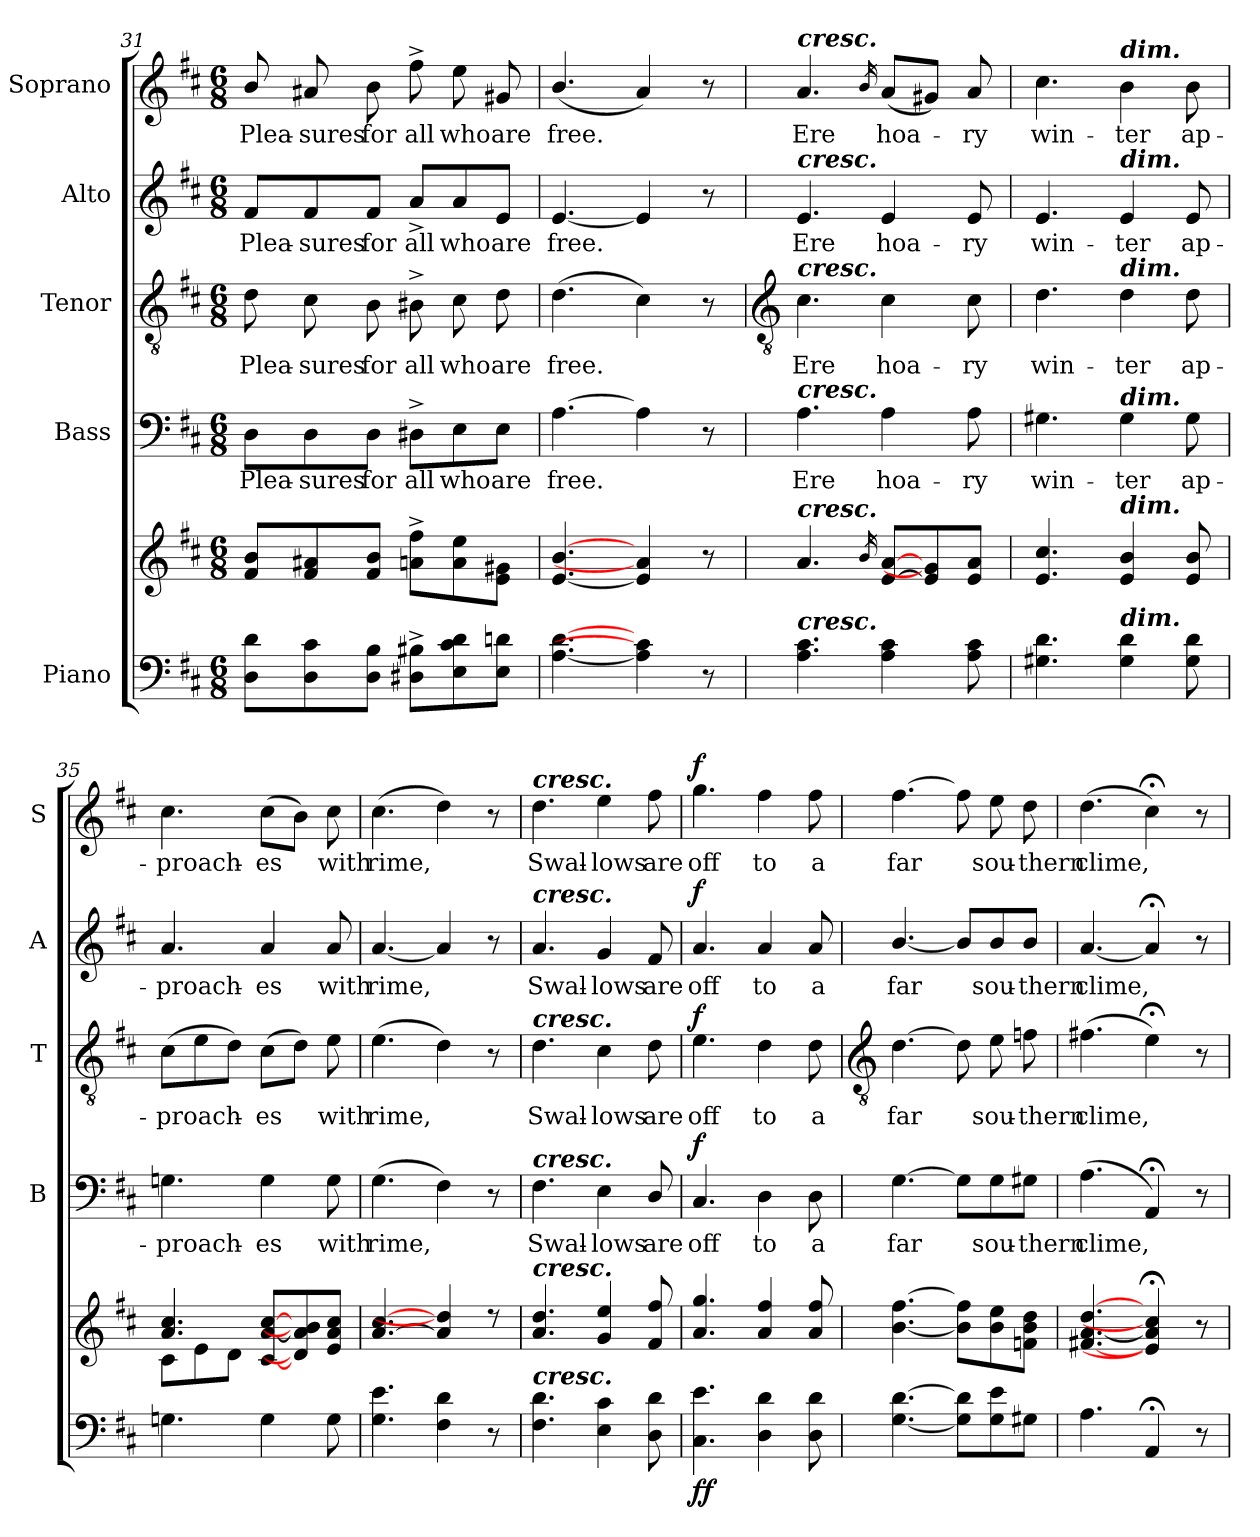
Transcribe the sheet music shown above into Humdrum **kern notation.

**kern	**kern	**dynam	**kern	**text	**dynam	**kern	**text	**dynam	**kern	**text	**dynam	**kern	**text	**dynam
*part5	*part5	*part5	*part4	*part4	*part4	*part3	*part3	*part3	*part2	*part2	*part2	*part1	*part1	*part1
*staff6	*staff5	*staff5/6	*staff4	*staff4	*staff4	*staff3	*staff3	*staff3	*staff2	*staff2	*staff2	*staff1	*staff1	*staff1
*I"Piano	*	*	*I"Bass	*	*	*I"Tenor	*	*	*I"Alto	*	*	*I"Soprano	*	*
*	*	*	*I'B	*	*	*I'T	*	*	*I'A	*	*	*I'S	*	*
*clefF4	*clefG2	*	*clefF4	*	*	*clefGv2	*	*	*clefG2	*	*	*clefG2	*	*
*k[f#c#]	*k[f#c#]	*	*k[f#c#]	*	*	*k[f#c#]	*	*	*k[f#c#]	*	*	*k[f#c#]	*	*
*D:	*D:	*	*D:	*	*	*D:	*	*	*D:	*	*	*D:	*	*
*M6/8	*M6/8	*	*M6/8	*	*	*M6/8	*	*	*M6/8	*	*	*M6/8	*	*
=31	=31	=31	=31	=31	=31	=31	=31	=31	=31	=31	=31	=31	=31	=31
!	!	!	!	!LO:LY:b	!	!	!LO:LY:b	!	!	!LO:LY:b	!	!	!LO:LY:b	!
8D 8dL	8f# 8bL	.	8D\L	Plea-	.	8d	Plea-	.	8f#/L	Plea-	.	8b/	Plea-	.
!	!	!	!	!LO:LY:b	!	!	!LO:LY:b	!	!	!LO:LY:b	!	!	!LO:LY:b	!
8D 8c#	8f# 8a#X	.	8D\	-sures	.	8c#	-sures	.	8f#/	-sures	.	8a#X	-sures	.
!	!	!	!	!LO:LY:b	!	!	!LO:LY:b	!	!	!LO:LY:b	!	!	!LO:LY:b	!
8D 8BJ	8f# 8bJ	.	8D\J	for	.	8B	for	.	8f#/J	for	.	8b	for	.
!	!	!	!	!LO:LY:b	!	!	!LO:LY:b	!	!	!LO:LY:b	!	!	!LO:LY:b	!
8D#X^ 8B#X^L	8an^ 8ff#^L	.	8D#X^\L	all	.	8B#X^	all	.	8a^/L	all	.	8ff#^	all	.
!	!	!	!	!LO:LY:b	!	!	!LO:LY:b	!	!	!LO:LY:b	!	!	!LO:LY:b	!
8E 8c# 8d	8a 8ee	.	8E\	who	.	8c#	who	.	8a/	who	.	8ee	who	.
!	!	!	!	!LO:LY:b	!	!	!LO:LY:b	!	!	!LO:LY:b	!	!	!LO:LY:b	!
8E 8dnJ	8e 8g#XJ	.	8E\J	are	.	8d	are	.	8e/J	are	.	8g#X	are	.
=32	=32	=32	=32	=32	=32	=32	=32	=32	=32	=32	=32	=32	=32	=32
!	!	!	!	!LO:LY:b	!	!	!LO:LY:b	!	!	!LO:LY:b	!	!	!LO:LY:b	!
[4.A [4.d	[4.e/ [4.b/	.	[4.A	free.	.	(>4.d	free.	.	[4.e	free.	.	(<4.b/	free.	.
4A] 4c#]	4e] 4a]	.	4A]	.	.	4c#)	.	.	4e]	.	.	4a)	.	.
8r	8r	.	8r	.	.	8r	.	.	8r	.	.	8r	.	.
!!LO:LB:g=z
=33	=33	=33	=33	=33	=33	=33	=33	=33	=33	=33	=33	=33	=33	=33
*	*	*	*	*	*	*clefGv2	*	*	*	*	*	*	*	*
*	*^	*	*	*	*	*	*	*	*	*	*	*	*	*
!	!	!	!	!	!	!	!	!	!	!	!	!	!LO:TX:a:Bi:t=cresc.	!	!
!	!	!	!	!	!	!	!	!	!	!LO:TX:a:Bi:t=cresc.	!	!	!	!	!
!	!	!	!	!	!	!	!LO:TX:a:Bi:t=cresc.	!	!	!	!	!	!	!	!
!	!	!	!	!LO:TX:a:Bi:t=cresc.	!	!	!	!	!	!	!	!	!	!	!
!	!LO:TX:a:Bi:t=cresc.	!	!	!	!	!	!	!	!	!	!	!	!	!	!
!LO:TX:a:Bi:t=cresc.	!	!	!	!	!	!	!	!	!	!	!	!	!	!	!
!	!	!LO:N:vis=1	!	!	!LO:LY:b	!	!	!LO:LY:b	!	!	!LO:LY:b	!	!	!LO:LY:b	!
4.A 4.c#	4.a	2.ryy	.	4.A	Ere	.	4.c#	Ere	.	4.e	Ere	.	4.a	Ere	.
.	16qb/	.	.	.	.	.	.	.	.	.	.	.	16qb/	.	.
!	!	!	!	!	!LO:LY:b	!	!	!LO:LY:b	!	!	!LO:LY:b	!	!	!LO:LY:b	!
4A 4c#	[8e [8aL	.	.	4A	hoa-	.	4c#	hoa-	.	4e	hoa-	.	(<8aL	hoa-	.
.	8e] 8g#]	.	.	.	.	.	.	.	.	.	.	.	8g#XJ)	.	.
!	!	!	!	!	!LO:LY:b	!	!	!LO:LY:b	!	!	!LO:LY:b	!	!	!LO:LY:b	!
8A 8c#	8e 8aJ	.	.	8A	-ry	.	8c#	-ry	.	8e	-ry	.	8a	ry	.
=34	=34	=34	=34	=34	=34	=34	=34	=34	=34	=34	=34	=34	=34	=34	=34
!	!	!LO:N:vis=1	!	!	!LO:LY:b	!	!	!LO:LY:b	!	!	!LO:LY:b	!	!	!LO:LY:b	!
4.G#X 4.d	4.e 4.cc#	2.ryy	.	4.G#X	win-	.	4.d	win-	.	4.e	win-	.	4.cc#	win-	.
!	!	!	!	!	!	!	!	!	!	!	!	!	!LO:TX:a:Bi:t=dim.	!	!
!	!	!	!	!	!	!	!	!	!	!LO:TX:a:Bi:t=dim.	!	!	!	!	!
!	!	!	!	!	!	!	!LO:TX:a:Bi:t=dim.	!	!	!	!	!	!	!	!
!	!	!	!	!LO:TX:a:Bi:t=dim.	!	!	!	!	!	!	!	!	!	!	!
!	!LO:TX:a:Bi:t=dim.	!	!	!	!	!	!	!	!	!	!	!	!	!	!
!LO:TX:a:Bi:t=dim.	!	!	!	!	!	!	!	!	!	!	!	!	!	!	!
!	!	!	!	!	!LO:LY:b	!	!	!LO:LY:b	!	!	!LO:LY:b	!	!	!LO:LY:b	!
4G# 4d	4e 4b	.	.	4G#	-ter	.	4d	-ter	.	4e	-ter	.	4b	-ter	.
!	!	!	!	!	!LO:LY:b	!	!	!LO:LY:b	!	!	!LO:LY:b	!	!	!LO:LY:b	!
8G# 8d	8e 8b	.	.	8G#	ap-	.	8d	ap-	.	8e	ap-	.	8b	ap-	.
=35	=35	=35	=35	=35	=35	=35	=35	=35	=35	=35	=35	=35	=35	=35	=35
!	!	!	!	!	!LO:LY:b	!	!	!LO:LY:b	!	!	!LO:LY:b	!	!	!LO:LY:b	!
4.Gn	4.a/ 4.cc#/	8c#\L	.	4.Gn	-proach-	.	(>8c#L	-proach-	.	4.a	-proach-	.	4.cc#	-proach-	.
.	.	8e\	.	.	.	.	8e	.	.	.	.	.	.	.	.
.	.	8d\J	.	.	.	.	8dJ)	.	.	.	.	.	.	.	.
!	!	!	!	!	!LO:LY:b	!	!	!LO:LY:b	!	!	!LO:LY:b	!	!	!LO:LY:b	!
4G	[8c# [8a [8cc#L	4.ryy	.	4G	-es	.	(>8c#L	es	.	4a	-es	.	(>8cc#L	-es	.
.	8d] 8a] 8b]	.	.	.	.	.	8dJ)	.	.	.	.	.	8bJ)	.	.
!	!	!	!	!	!LO:LY:b	!	!	!LO:LY:b	!	!	!LO:LY:b	!	!	!LO:LY:b	!
8G	8e 8a 8cc#J	.	.	8G	with	.	8e	with	.	8a	with	.	8cc#	with	.
=36	=36	=36	=36	=36	=36	=36	=36	=36	=36	=36	=36	=36	=36	=36	=36
!	!	!LO:N:vis=1	!	!	!LO:LY:b	!	!	!LO:LY:b	!	!	!LO:LY:b	!	!	!LO:LY:b	!
4.G 4.e	[4.a [4.cc#	2.ryy	.	(>4.G	rime,	.	(>4.e	rime,	.	[4.a	rime,	.	(>4.cc#	rime,	.
4F# 4d	4a] 4dd]	.	.	4F#)	.	.	4d)	.	.	4a]	.	.	4dd)	.	.
8r	8r	.	.	8r	.	.	8r	.	.	8r	.	.	8r	.	.
=37	=37	=37	=37	=37	=37	=37	=37	=37	=37	=37	=37	=37	=37	=37	=37
!	!	!	!	!	!	!	!	!	!	!	!	!	!LO:TX:a:Bi:t=cresc.	!	!
!	!	!	!	!	!	!	!	!	!	!LO:TX:a:Bi:t=cresc.	!	!	!	!	!
!	!	!	!	!	!	!	!LO:TX:a:Bi:t=cresc.	!	!	!	!	!	!	!	!
!	!	!	!	!LO:TX:a:Bi:t=cresc.	!	!	!	!	!	!	!	!	!	!	!
!	!LO:TX:a:Bi:t=cresc.	!	!	!	!	!	!	!	!	!	!	!	!	!	!
!LO:TX:a:Bi:t=cresc.	!	!	!	!	!	!	!	!	!	!	!	!	!	!	!
!	!	!LO:N:vis=1	!	!	!LO:LY:b	!	!	!LO:LY:b	!	!	!LO:LY:b	!	!	!LO:LY:b	!
4.F# 4.d	4.a 4.dd	2.ryy	.	4.F#	Swal-	.	4.d	Swal-	.	4.a	Swal-	.	4.dd	Swal-	.
!	!	!	!	!	!LO:LY:b	!	!	!LO:LY:b	!	!	!LO:LY:b	!	!	!LO:LY:b	!
4E 4c#	4g 4ee	.	.	4E	-lows	.	4c#	-lows	.	4g	-lows	.	4ee	-lows	.
!	!	!	!	!	!LO:LY:b	!	!	!LO:LY:b	!	!	!LO:LY:b	!	!	!LO:LY:b	!
8D\ 8d\	8f# 8ff#	.	.	8D/	are	.	8d	are	.	8f#	are	.	8ff#	are	.
=38	=38	=38	=38	=38	=38	=38	=38	=38	=38	=38	=38	=38	=38	=38	=38
!	!	!LO:N:vis=1	!LO:DY:b=2	!	!LO:LY:b	!	!	!LO:LY:b	!	!	!LO:LY:b	!	!	!LO:LY:b	!
!	!	!	!LO:DY:n=1:b	!	!	!LO:DY:b	!	!	!LO:DY:b	!	!	!LO:DY:b	!	!	!LO:DY:b
4.C# 4.e	4.a 4.gg	2.ryy	f f	4.C#	off	f	4.e	off	f	4.a	off	f	4.gg	off	f
!	!	!	!	!	!LO:LY:b	!	!	!LO:LY:b	!	!	!LO:LY:b	!	!	!LO:LY:b	!
4D 4d	4a 4ff#	.	.	4D	to	.	4d	to	.	4a	to	.	4ff#	to	.
!	!	!	!	!	!LO:LY:b	!	!	!LO:LY:b	!	!	!LO:LY:b	!	!	!LO:LY:b	!
8D 8d	8a 8ff#	.	.	8D	a	.	8d	a	.	8a	a	.	8ff#	a	.
*	*v	*v	*	*	*	*	*	*	*	*	*	*	*	*	*
!!LO:LB:g=z
=39	=39	=39	=39	=39	=39	=39	=39	=39	=39	=39	=39	=39	=39	=39
*	*	*	*	*	*	*clefGv2	*	*	*	*	*	*	*	*
!	!	!	!	!LO:LY:b	!	!	!LO:LY:b	!	!	!LO:LY:b	!	!	!LO:LY:b	!
[4.G [4.d	[4.b [4.ff#	.	[4.G	far	.	[4.d	far	.	[4.b/	far	.	[4.ff#	far	.
8G] 8d]L	8b] 8ff#]L	.	8G\L]	.	.	8d]	.	.	8b/L]	.	.	8ff#]	.	.
!	!	!	!	!LO:LY:b	!	!	!LO:LY:b	!	!	!LO:LY:b	!	!	!LO:LY:b	!
8G 8e	8b 8ee	.	8G\	sou-	.	8e	sou-	.	8b/	sou-	.	8ee	sou-	.
!	!	!	!	!LO:LY:b	!	!	!LO:LY:b	!	!	!LO:LY:b	!	!	!LO:LY:b	!
8G#XJ	8fn 8b 8ddJ	.	8G#X\J	-thern	.	8fn	-thern	.	8b/J	-thern	.	8dd	-thern	.
=40	=40	=40	=40	=40	=40	=40	=40	=40	=40	=40	=40	=40	=40	=40
!	!	!	!	!LO:LY:b	!	!	!LO:LY:b	!	!	!LO:LY:b	!	!	!LO:LY:b	!
4.A	[4.f#X [4.a [4.dd	.	(<4.A	clime,	.	(>4.f#X	clime,	.	[4.a	clime,	.	(>4.dd	clime,	.
4AA;<	4e];< 4a];< 4cc#];<	.	4AA;<)	.	.	4e;<)	.	.	4a;<]	.	.	4cc#;<)	.	.
8r	8r	.	8r	.	.	8r	.	.	8r	.	.	8r	.	.
=	=	=	=	=	=	=	=	=	=	=	=	=	=	=
*-	*-	*-	*-	*-	*-	*-	*-	*-	*-	*-	*-	*-	*-	*-
